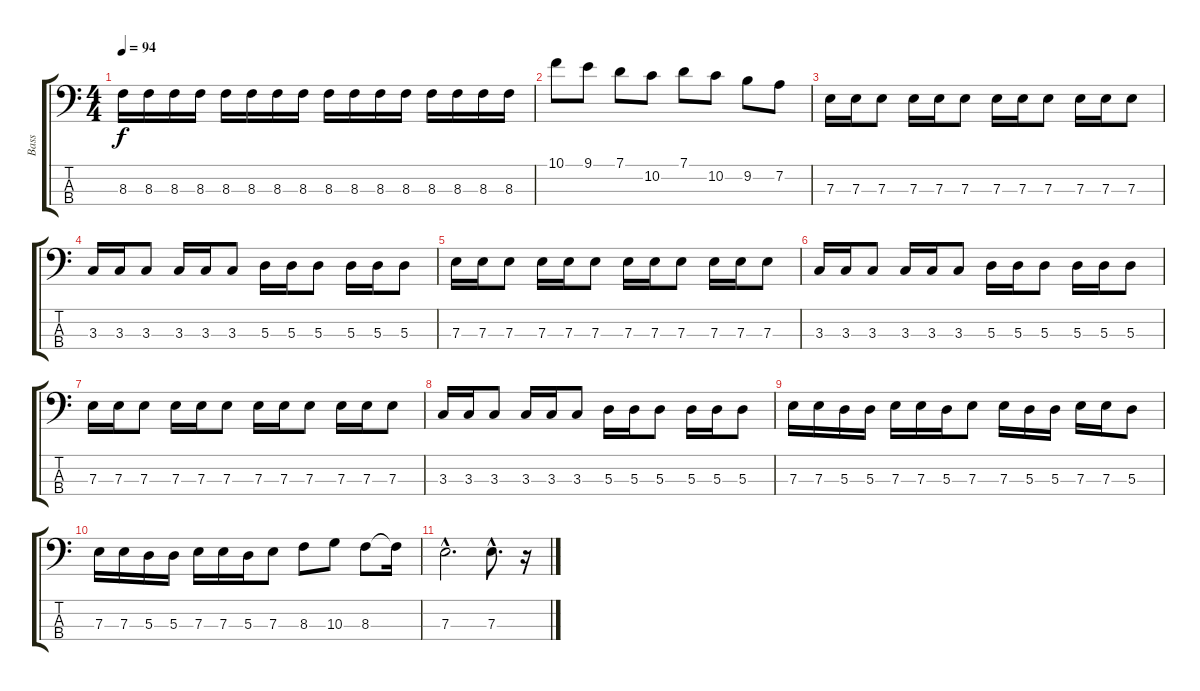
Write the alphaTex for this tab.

\track ("Bass" "Bass") {instrument electricbassfinger}
\staff {score tabs}
\tuning (G2 D2 A1 E1) {hide}
\ts (4 4)
\tempo 94
\clef f4
\ks c
8.3.16{dy f} 8.3.16 8.3.16 8.3.16 8.3.16 8.3.16 8.3.16 8.3.16 8.3.16 8.3.16 8.3.16 8.3.16 8.3.16 8.3.16 8.3.16 8.3.16 |
10.1.8 9.1.8 7.1.8 10.2.8 7.1.8 10.2.8 9.2.8 7.2.8 |
7.3.16 7.3.16 7.3.8 7.3.16 7.3.16 7.3.8 7.3.16 7.3.16 7.3.8 7.3.16 7.3.16 7.3.8 |
3.3.16 3.3.16 3.3.8 3.3.16 3.3.16 3.3.8 5.3.16 5.3.16 5.3.8 5.3.16 5.3.16 5.3.8 |
7.3.16 7.3.16 7.3.8 7.3.16 7.3.16 7.3.8 7.3.16 7.3.16 7.3.8 7.3.16 7.3.16 7.3.8 |
3.3.16 3.3.16 3.3.8 3.3.16 3.3.16 3.3.8 5.3.16 5.3.16 5.3.8 5.3.16 5.3.16 5.3.8 |
7.3.16 7.3.16 7.3.8 7.3.16 7.3.16 7.3.8 7.3.16 7.3.16 7.3.8 7.3.16 7.3.16 7.3.8 |
3.3.16 3.3.16 3.3.8 3.3.16 3.3.16 3.3.8 5.3.16 5.3.16 5.3.8 5.3.16 5.3.16 5.3.8 |
7.3.16 7.3.16 5.3.16 5.3.16 7.3.16 7.3.16 5.3.16 7.3.8 7.3.16 5.3.16 5.3.16 7.3.16 7.3.16 5.3.8 |
7.3.16 7.3.16 5.3.16 5.3.16 7.3.16 7.3.16 5.3.16 7.3.8 8.3.8 10.3.8 8.3.8 8.3{t}.16 |
7.3{hac}.2{d} 7.3{hac}.8{d} r.16
